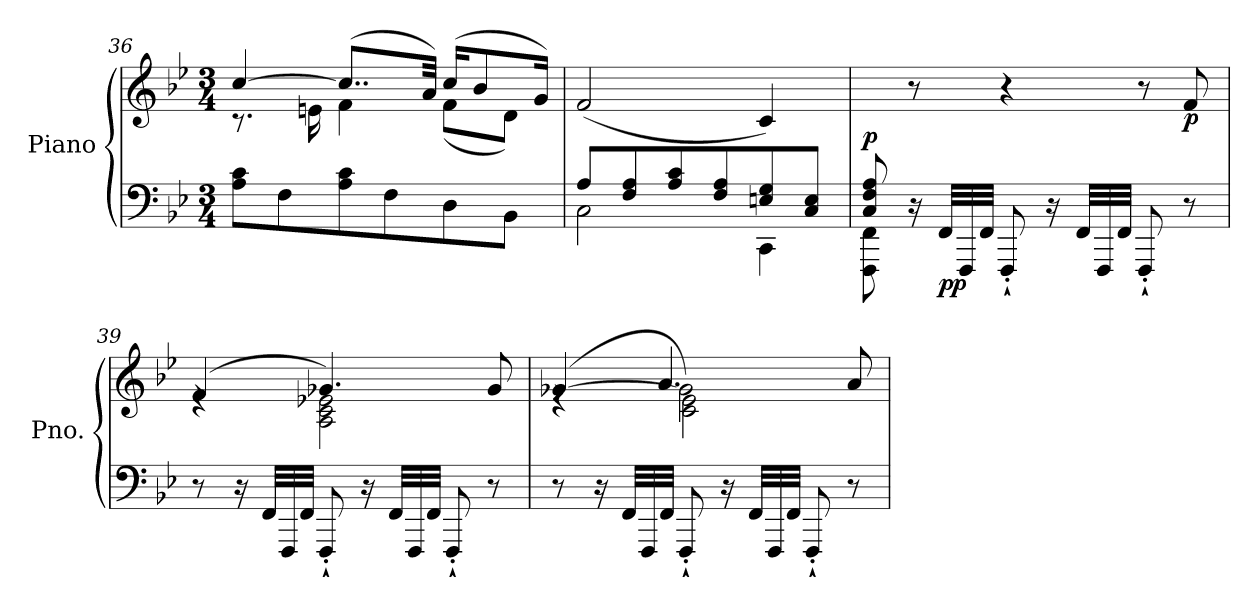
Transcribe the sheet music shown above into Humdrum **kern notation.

**kern	**kern	**dynam
*part1	*part1	*part1
*staff2	*staff1	*staff1/2
*I"Piano	*	*
*I'Pno.	*	*
*clefF4	*clefG2	*
*k[b-e-]	*k[b-e-]	*
*M3/4	*M3/4	*
=36	=36	=36
*	*^	*
8A\ 8c\L	[4cc/	8.r	.
8F\	.	.	.
.	.	16en\	.
8A\ 8c\	(8..cc/L]	4f\	.
8F\	.	.	.
.	32a/Jkk)	.	.
8D\	(16cc/KL	(8f\L	.
.	8b-/	.	.
8BB-\J	.	8d\J)	.
.	16g/Jk)	.	.
*	*v	*v	*
!!LO:LB:g=z
=37	=37	=37
*^	*	*
!	!	!	!LO:DY:b
8A/L	2C\	(2f/	other-dynamics
8F/ 8A/	.	.	.
8A/ 8c/	.	.	.
8F/ 8A/	.	.	.
8En/ 8G/	4CC\	4c/)	.
8C/ 8E/J	.	.	.
=38	=38	=38	=38
!	!	!	!LO:DY:a=2
8C/ 8F/ 8A/	8FFF\ 8FF\	8ryy	p
2ryy	16r	8r	.
*	*Xtuplet	*	*
!	!	!	!LO:DY:b=2
.	48FF/LLL	.	pp
.	48FFF/	.	.
.	48FF/JJJ	.	.
.	8FFF`'/	4r	.
.	16r	.	.
.	48FF/LLL	.	.
.	48FFF/	.	.
.	48FF/JJJ	.	.
.	8FFF`'/	8r	.
!	!	!	!LO:DY:b
8ryy	8r	8f/	p
*v	*v	*	*
=39	=39	=39
*	*^	*
8r	(>4f/	4re	.
16r	.	.	.
48FF/LLL	.	.	.
48FFF/	.	.	.
48FF/JJJ	.	.	.
8FFF`'/	4.g-X/)	2A\ 2c\ 2e-X\	.
16r	.	.	.
48FF/LLL	.	.	.
!	!	!	!LO:DY:a=2
48FFF/	.	.	other-dynamics
48FF/JJJ	.	.	.
8FFF`'/	.	.	.
8r	8g-/	.	.
!!LO:PB:g=z
=40	=40	=40	=40
*	*	*^	*
8r	([4g-X/	4re	4ryy	.
16r	.	.	.	.
48FF/LLL	.	.	.	.
48FFF/	.	.	.	.
48FF/JJJ	.	.	.	.
8FFF`'/	2g-\])	2c\ 2e-\	4.a/	.
16r	.	.	.	.
48FF/LLL	.	.	.	.
48FFF/	.	.	.	.
48FF/JJJ	.	.	.	.
8FFF`'/	.	.	.	.
8r	.	.	8a/	.
*	*v	*v	*v	*
=	=	=
*-	*-	*-
